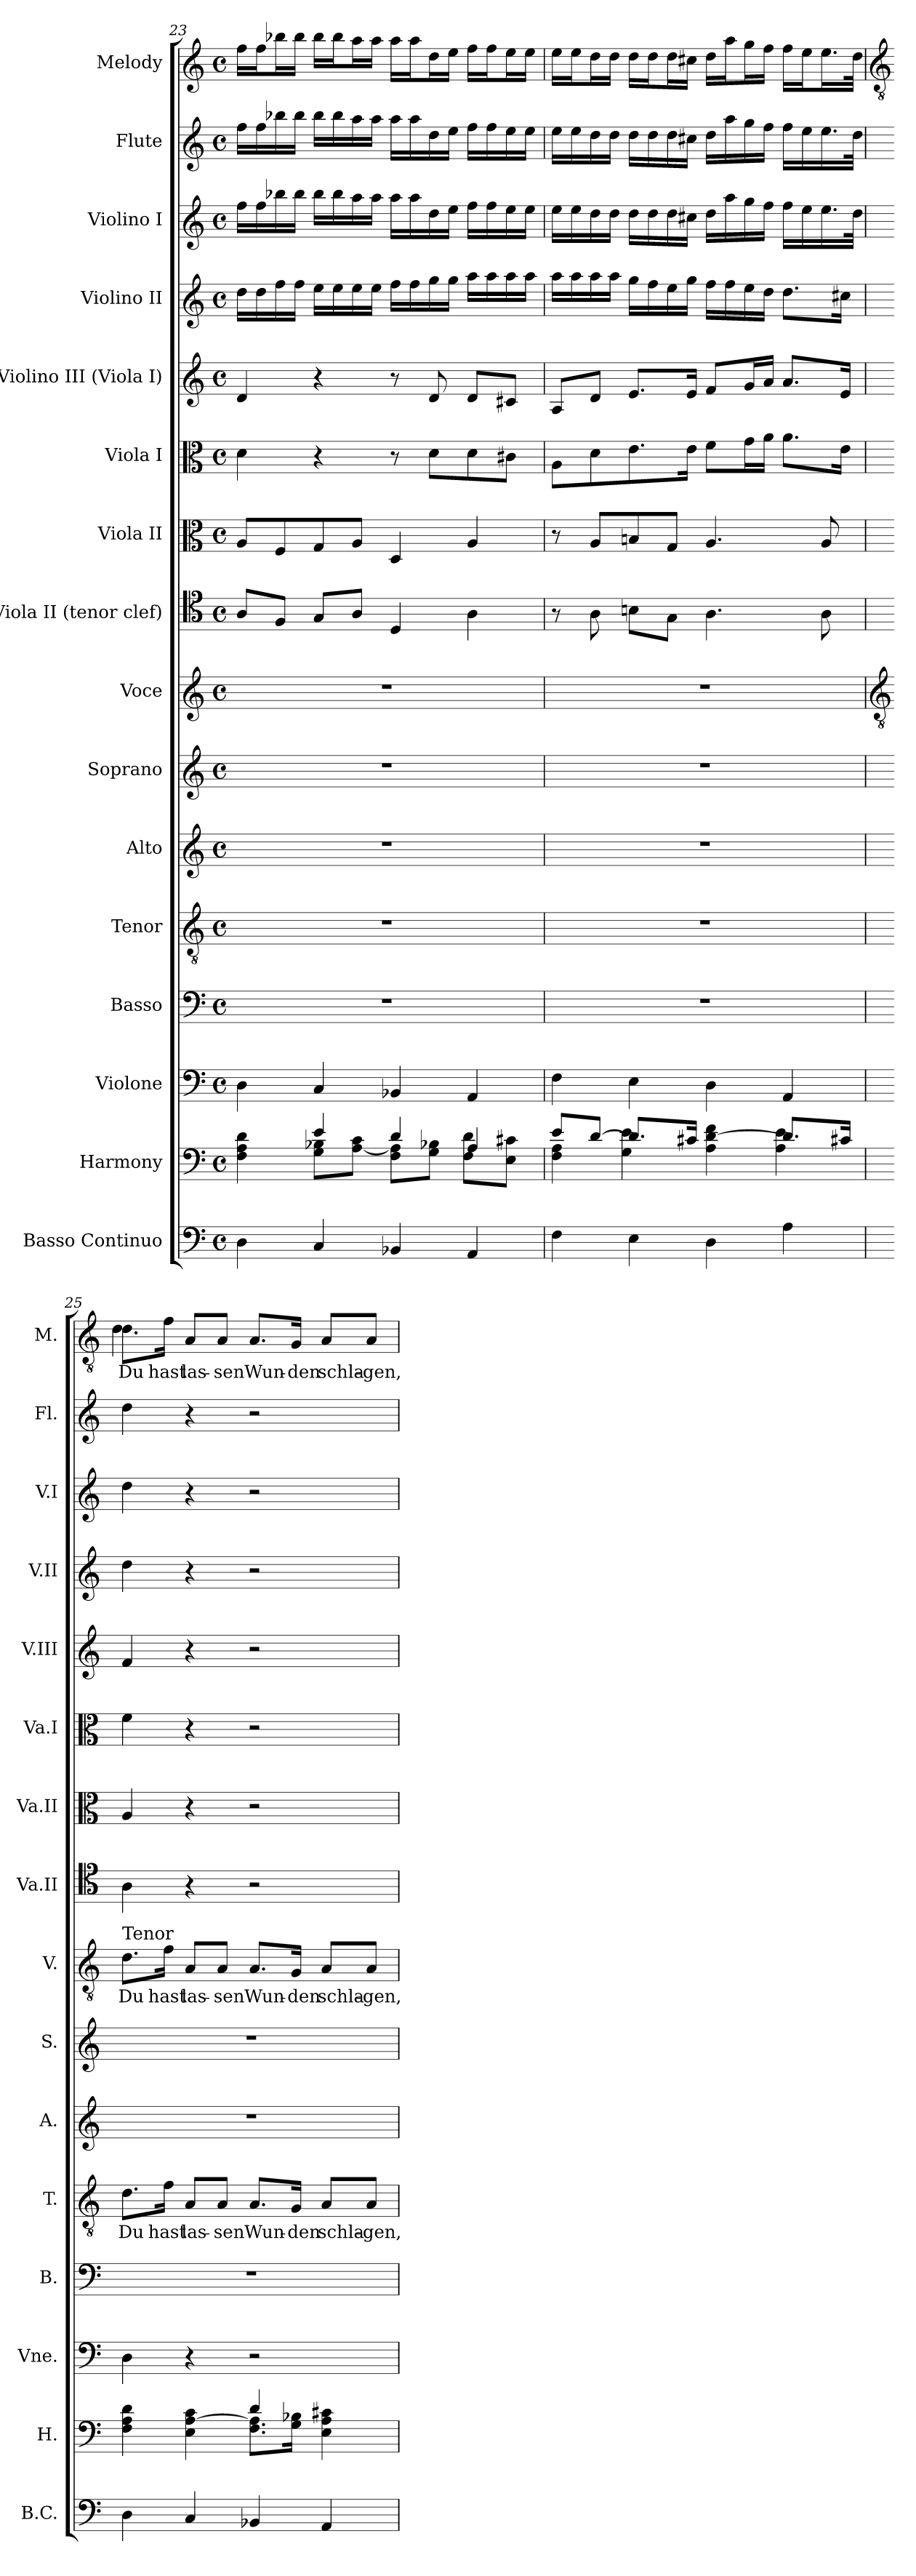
**kern	**kern	**kern	**kern	**kern	**text	**kern	**kern	**kern	**text	**kern	**kern	**kern	**kern	**kern	**kern	**kern	**kern	**text
*part16	*part15	*part14	*part13	*part12	*part12	*part11	*part10	*part9	*part9	*part8	*part7	*part6	*part5	*part4	*part3	*part2	*part1	*part1
*staff16	*staff15	*staff14	*staff13	*staff12	*staff12	*staff11	*staff10	*staff9	*staff9	*staff8	*staff7	*staff6	*staff5	*staff4	*staff3	*staff2	*staff1	*staff1
*I"Basso Continuo	*I"Harmony	*I"Violone	*I"Basso	*I"Tenor	*	*I"Alto	*I"Soprano	*I"Voce	*	*I"Viola II (tenor clef)	*I"Viola II	*I"Viola I	*I"Violino III (Viola I)	*I"Violino II	*I"Violino I	*I"Flute	*I"Melody	*
*I'B.C.	*I'H.	*I'Vne.	*I'B.	*I'T.	*	*I'A.	*I'S.	*I'V.	*	*I'Va.II	*I'Va.II	*I'Va.I	*I'V.III	*I'V.II	*I'V.I	*I'Fl.	*I'M.	*
*clefF4	*clefF4	*clefF4	*clefF4	*clefGv2	*	*clefG2	*clefG2	*clefG2	*	*clefC4	*clefC3	*clefC3	*clefG2	*clefG2	*clefG2	*clefG2	*clefG2	*
*k[]	*k[]	*k[]	*k[]	*k[]	*	*k[]	*k[]	*k[]	*	*k[]	*k[]	*k[]	*k[]	*k[]	*k[]	*k[]	*k[]	*
*M4/4	*M4/4	*M4/4	*M4/4	*M4/4	*	*M4/4	*M4/4	*M4/4	*	*M4/4	*M4/4	*M4/4	*M4/4	*M4/4	*M4/4	*M4/4	*M4/4	*
*met(c)	*met(c)	*met(c)	*met(c)	*met(c)	*	*met(c)	*met(c)	*met(c)	*	*met(c)	*met(c)	*met(c)	*met(c)	*met(c)	*met(c)	*met(c)	*met(c)	*
=23	=23	=23	=23	=23	=23	=23	=23	=23	=23	=23	=23	=23	=23	=23	=23	=23	=23	=23
*	*^	*	*	*	*	*	*	*	*	*	*	*	*	*	*	*	*	*
4D\	4F\ 4A\ 4d\	4ryy	4D\	1r	1r	.	1r	1r	1r	.	8A/L	8A/L	4d\	4d/	16dd\LL	16ff\LL	16ff\LL	16ff\LL	.
.	.	.	.	.	.	.	.	.	.	.	.	.	.	.	16dd\	16ff\	16ff\	16ff\J	.
.	.	.	.	.	.	.	.	.	.	.	8F/J	8F/	.	.	16ff\	16bb-X\	16bb-X\	16bb-X\L	.
.	.	.	.	.	.	.	.	.	.	.	.	.	.	.	16ff\JJ	16bb-\JJ	16bb-\JJ	16bb-\JJ	.
4C/	4e/	8G\ 8B-X\L	4C/	.	.	.	.	.	.	.	8G/L	8G/	4r	4r	16ee\LL	16bb-\LL	16bb-\LL	16bb-\LL	.
.	.	.	.	.	.	.	.	.	.	.	.	.	.	.	16ee\	16bb-\	16bb-\	16bb-\J	.
.	.	[8A\ 8c\J	.	.	.	.	.	.	.	.	8A/J	8A/J	.	.	16ee\	16aa\	16aa\	16aa\L	.
.	.	.	.	.	.	.	.	.	.	.	.	.	.	.	16ee\JJ	16aa\JJ	16aa\JJ	16aa\JJ	.
4BB-X/	4d/	8F\ 8A]\L	4BB-X/	.	.	.	.	.	.	.	4D/	4D/	8r	8r	16ff\LL	16aa\LL	16aa\LL	16aa\LL	.
.	.	.	.	.	.	.	.	.	.	.	.	.	.	.	16ff\	16aa\	16aa\	16aa\J	.
.	.	8G\ 8B-X\J	.	.	.	.	.	.	.	.	.	.	8d\L	8d/	16gg\	16dd\	16dd\	16dd\L	.
.	.	.	.	.	.	.	.	.	.	.	.	.	.	.	16gg\JJ	16ee\JJ	16ee\JJ	16ee\JJ	.
4AA/	4A/	8F\ 8d\L	4AA/	.	.	.	.	.	.	.	4A\	4A/	8d\	8d/L	16aa\LL	16ff\LL	16ff\LL	16ff\LL	.
.	.	.	.	.	.	.	.	.	.	.	.	.	.	.	16aa\	16ff\	16ff\	16ff\J	.
.	.	8E\ 8c#X\J	.	.	.	.	.	.	.	.	.	.	8c#X\J	8c#X/J	16aa\	16ee\	16ee\	16ee\L	.
.	.	.	.	.	.	.	.	.	.	.	.	.	.	.	16aa\JJ	16ee\JJ	16ee\JJ	16ee\JJ	.
=24	=24	=24	=24	=24	=24	=24	=24	=24	=24	=24	=24	=24	=24	=24	=24	=24	=24	=24	=24
4F\	8e/L	4F\ 4A\	4F\	1r	1r	.	1r	1r	1r	.	8r	8r	8A\L	8A/L	16aa\LL	16ee\LL	16ee\LL	16ee\LL	.
.	.	.	.	.	.	.	.	.	.	.	.	.	.	.	16aa\	16ee\	16ee\	16ee\J	.
.	[8d/J	.	.	.	.	.	.	.	.	.	8A\	8A/L	8d\	8d/J	16aa\	16dd\	16dd\	16dd\L	.
.	.	.	.	.	.	.	.	.	.	.	.	.	.	.	16aa\JJ	16dd\JJ	16dd\JJ	16dd\JJ	.
4E\	8.d/L]	4G\ 4e\	4E\	.	.	.	.	.	.	.	8Bni\L	8Bni/	8.e\	8.e/L	16gg\LL	16dd\LL	16dd\LL	16dd\LL	.
.	.	.	.	.	.	.	.	.	.	.	.	.	.	.	16ff\	16dd\	16dd\	16dd\J	.
.	.	.	.	.	.	.	.	.	.	.	8G\J	8G/J	.	.	16ee\	16dd\	16dd\	16dd\L	.
.	16c#X/Jk	.	.	.	.	.	.	.	.	.	.	.	16e\Jk	16e/Jk	16gg\JJ	16cc#X\JJ	16cc#X\JJ	16cc#X\JJ	.
4D\	4A\ [4d\ 4f\	4ryy	4D\	.	.	.	.	.	.	.	4.A\	4.A/	8f\L	8f/L	16ff\LL	16dd\LL	16dd\LL	16dd\LL	.
.	.	.	.	.	.	.	.	.	.	.	.	.	.	.	16ff\	16aa\	16aa\	16aa\J	.
.	.	.	.	.	.	.	.	.	.	.	.	.	16g\L	16g/L	16ee\	16gg\	16gg\	16gg\L	.
.	.	.	.	.	.	.	.	.	.	.	.	.	16a\JJ	16a/JJ	16dd\JJ	16ff\JJ	16ff\JJ	16ff\JJ	.
4A\	8.d/L]	4A\ 4e\	4AA/	.	.	.	.	.	.	.	.	.	8.a\L	8.a/L	8.dd\L	16ff\LL	16ff\LL	16ff\LL	.
.	.	.	.	.	.	.	.	.	.	.	.	.	.	.	.	16ee\	16ee\	16ee\J	.
.	.	.	.	.	.	.	.	.	.	.	8A\	8A/	.	.	.	16.ee\	16.ee\	16.ee\L	.
.	16c#X/Jk	.	.	.	.	.	.	.	.	.	.	.	16e\Jk	16e/Jk	16cc#X\Jk	.	.	.	.
.	.	.	.	.	.	.	.	.	.	.	.	.	.	.	.	32dd\JJk	32dd\JJk	32dd\JJk	.
!!LO:PB:g=z
=25	=25	=25	=25	=25	=25	=25	=25	=25	=25	=25	=25	=25	=25	=25	=25	=25	=25	=25	=25
*	*	*	*	*	*	*	*	*	*clefGv2	*	*	*	*	*	*	*	*	*clefGv2	*
!	!	!	!	!	!	!	!	!	!	!	!	!	!	!	!	!	!	!LO:TX:t=3. Du hast lassen Wunden schlagen (Tenor)	!
!	!	!	!	!	!	!	!	!	!	!	!	!	!	!	!	!	!	!LO:TX:a:t=Tenor	!
!	!	!	!	!	!	!	!	!	!LO:TX:a:t=Tenor	!	!	!	!	!	!	!	!	!	!
!	!	!	!	!	!	!LO:LY:b	!	!	!	!	!	!	!	!	!	!	!	!	!
*	*	*	*	*	*	*	*	*	*	*	*	*	*	*	*	*	*	*^	*
4D\	4F\ 4A\ 4d\	2ryy	4D\	1r	8.d\L	Du	1r	1r	8.d\L	Du	4A\	4A/	4f\	4f/	4dd\	4dd\	4dd\	8.d\L	4d\	Du
!	!	!	!	!	!	!LO:LY:b	!	!	!	!	!	!	!	!	!	!	!	!	!	!
.	.	.	.	.	16f\Jk	hast	.	.	16f\Jk	hast	.	.	.	.	.	.	.	16f\Jk	.	hast
!	!	!	!	!	!	!LO:LY:b	!	!	!	!	!	!	!	!	!	!	!	!	!	!
4C/	4E\ [4A\ 4c\	.	4r	.	8A/L	las-	.	.	8A/L	las-	4r	4r	4r	4r	4r	4r	4r	8A/L	2.ryy	las-
!	!	!	!	!	!	!LO:LY:b	!	!	!	!	!	!	!	!	!	!	!	!	!	!
.	.	.	.	.	8A/J	-sen	.	.	8A/J	-sen	.	.	.	.	.	.	.	8A/J	.	-sen
!	!	!	!	!	!	!LO:LY:b	!	!	!	!	!	!	!	!	!	!	!	!	!	!
4BB-X/	4d/	8.F\ 8.A]\L	2r	.	8.A/L	Wun-	.	.	8.A/L	Wun-	2r	2r	2r	2r	2r	2r	2r	8.A/L	.	Wun-
!	!	!	!	!	!	!LO:LY:b	!	!	!	!	!	!	!	!	!	!	!	!	!	!
.	.	16G\ 16B-X\Jk	.	.	16G/Jk	-den	.	.	16G/Jk	-den	.	.	.	.	.	.	.	16G/Jk	.	-den
!	!	!	!	!	!	!LO:LY:b	!	!	!	!	!	!	!	!	!	!	!	!	!	!
4AA/	4E\ 4A\ 4c#X\	4ryy	.	.	8A/L	schla-	.	.	8A/L	schla-	.	.	.	.	.	.	.	8A/L	.	schla-
!	!	!	!	!	!	!LO:LY:b	!	!	!	!	!	!	!	!	!	!	!	!	!	!
.	.	.	.	.	8A/J	-gen,	.	.	8A/J	-gen,	.	.	.	.	.	.	.	8A/J	.	-gen,
*	*v	*v	*	*	*	*	*	*	*	*	*	*	*	*	*	*	*	*v	*v	*
=	=	=	=	=	=	=	=	=	=	=	=	=	=	=	=	=	=	=
*-	*-	*-	*-	*-	*-	*-	*-	*-	*-	*-	*-	*-	*-	*-	*-	*-	*-	*-
